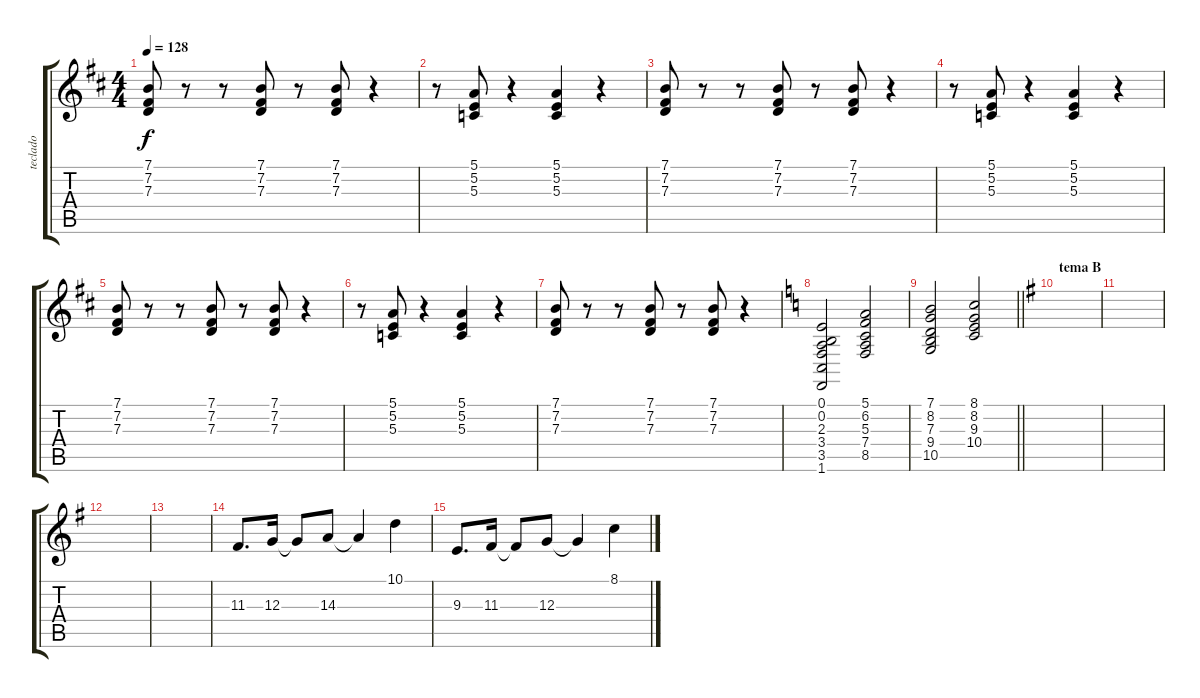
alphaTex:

\track ("teclado" "teclado") {instrument pad2warm}
\staff {score tabs}
\tuning (E4 B3 G3 D3 A2 E2) {hide}
\ts (4 4)
\tempo 128
\clef g2
\ks bminor
(7.1 7.2 7.3).8{dy f} r.8 r.8 (7.1 7.2 7.3).8 r.8 (7.1 7.2 7.3).8 r.4 |
r.8 (5.1 5.2 5.3).8 r.4 (5.1 5.2 5.3).4 r.4 |
(7.1 7.2 7.3).8 r.8 r.8 (7.1 7.2 7.3).8 r.8 (7.1 7.2 7.3).8 r.4 |
r.8 (5.1 5.2 5.3).8 r.4 (5.1 5.2 5.3).4 r.4 |
(7.1 7.2 7.3).8 r.8 r.8 (7.1 7.2 7.3).8 r.8 (7.1 7.2 7.3).8 r.4 |
r.8 (5.1 5.2 5.3).8 r.4 (5.1 5.2 5.3).4 r.4 |
(7.1 7.2 7.3).8 r.8 r.8 (7.1 7.2 7.3).8 r.8 (7.1 7.2 7.3).8 r.4 |
\ks c
(0.1 0.2 2.3 3.4 3.5 1.6).2 (5.1 6.2 5.3 7.4 8.5).2 |
\barLineRight lightlight
(7.1 8.2 7.3 9.4 10.5).2 (8.1 8.2 9.3 10.4).2 |
\section ("" "tema B")
\ks eminor
|
|
|
|
11.3.8{d} 12.3.16 12.3{t}.8 14.3.8 14.3{t}.4 10.1.4 |
9.3.8{d} 11.3.16 11.3{t}.8 12.3.8 12.3{t}.4 8.1.4
